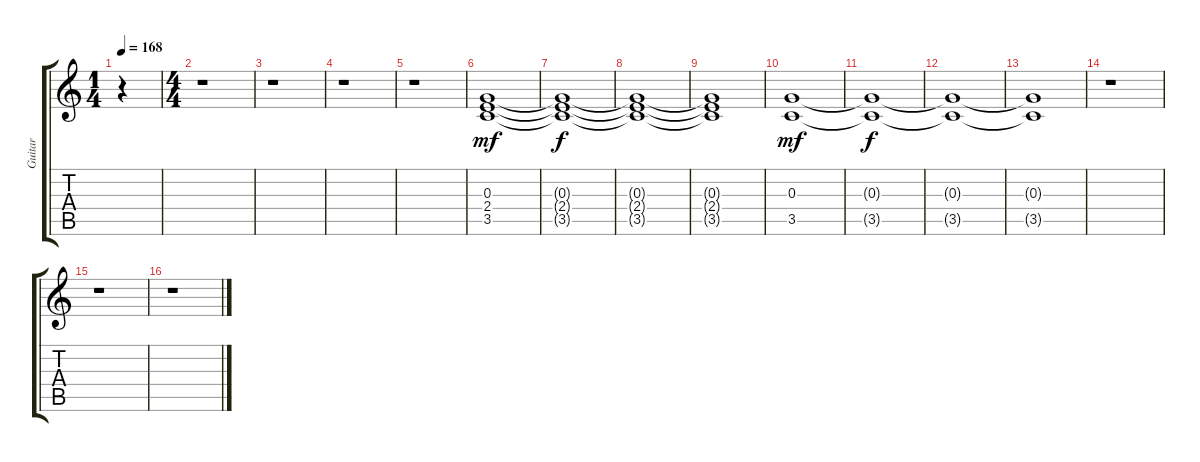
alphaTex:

\track ("Guitar" "Guitar") {instrument electricguitarjazz}
\staff {score tabs}
\tuning (E4 B3 G3 D3 A2 E2) {hide}
\ts (1 4)
\tempo 168
\clef g2
\ks c
r.4{dy mf instrument electricguitarjazz} |
\ts (4 4)
r.1 |
r.1 |
r.1 |
r.1 |
(0.3 2.4 3.5).1 |
(0.3{t} 2.4{t} 3.5{t}).1{dy f} |
(0.3{t} 2.4{t} 3.5{t}).1 |
(0.3{t} 2.4{t} 3.5{t}).1 |
(0.3 3.5).1{dy mf} |
(0.3{t} 3.5{t}).1{dy f} |
(0.3{t} 3.5{t}).1 |
(0.3{t} 3.5{t}).1 |
r.1 |
r.1 |
r.1
